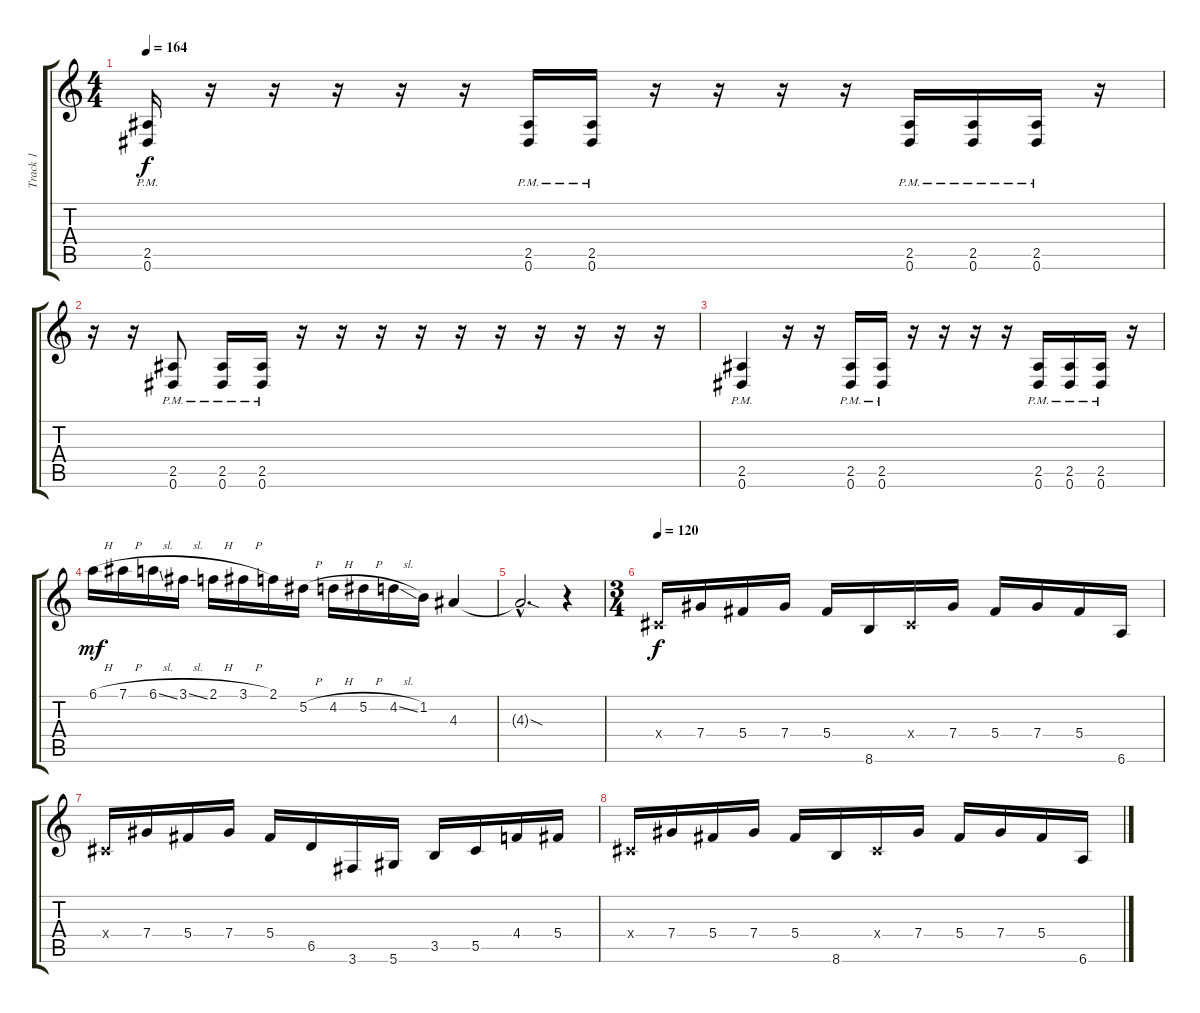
\track ("Track 1" "Track 1") {instrument distortionguitar}
\staff {score tabs}
\tuning (Eb4 Bb3 Gb3 Db3 Ab2 Eb2) {hide}
\ts (4 4)
\tempo 164
\clef g2
\ks c
(2.5{pm} 0.6{pm}).16{dy f} r.16 r.16 r.16 r.16 r.16 (2.5{pm} 0.6{pm}).16 (2.5{pm} 0.6{pm}).16 r.16 r.16 r.16 r.16 (2.5{pm} 0.6{pm}).16 (2.5{pm} 0.6{pm}).16 (2.5{pm} 0.6{pm}).16 r.16 |
r.16 r.16 (2.5{pm} 0.6{pm}).8 (2.5{pm} 0.6{pm}).16 (2.5{pm} 0.6{pm}).16 r.16 r.16 r.16 r.16 r.16 r.16 r.16 r.16 r.16 r.16 |
(2.5{pm} 0.6{pm}).4 r.16 r.16 (2.5{pm} 0.6{pm}).16 (2.5{pm} 0.6{pm}).16 r.16 r.16 r.16 r.16 (2.5{pm} 0.6{pm}).16 (2.5{pm} 0.6{pm}).16 (2.5{pm} 0.6{pm}).16 r.16 |
6.1{h}.16{dy mf} 7.1{h}.16 6.1{sl}.16 3.1{sl}.16 2.1{h}.16 3.1{h}.16 2.1.16 5.2{h}.16 4.2{h}.16 5.2{h}.16 4.2{sl}.16 1.2.16 4.3.4 |
4.3{sod hac t}.2{d} r.4 |
\ts (3 4)
\tempo 120
0.4{x}.16{dy f} 7.4.16 5.4.16 7.4.16 5.4.16 8.6.16 0.4{x}.16 7.4.16 5.4.16 7.4.16 5.4.16 6.6.16 |
0.4{x}.16 7.4.16 5.4.16 7.4.16 5.4.16 6.5.16 3.6.16 5.6.16 3.5.16 5.5.16 4.4.16 5.4.16 |
0.4{x}.16 7.4.16 5.4.16 7.4.16 5.4.16 8.6.16 0.4{x}.16 7.4.16 5.4.16 7.4.16 5.4.16 6.6.16
